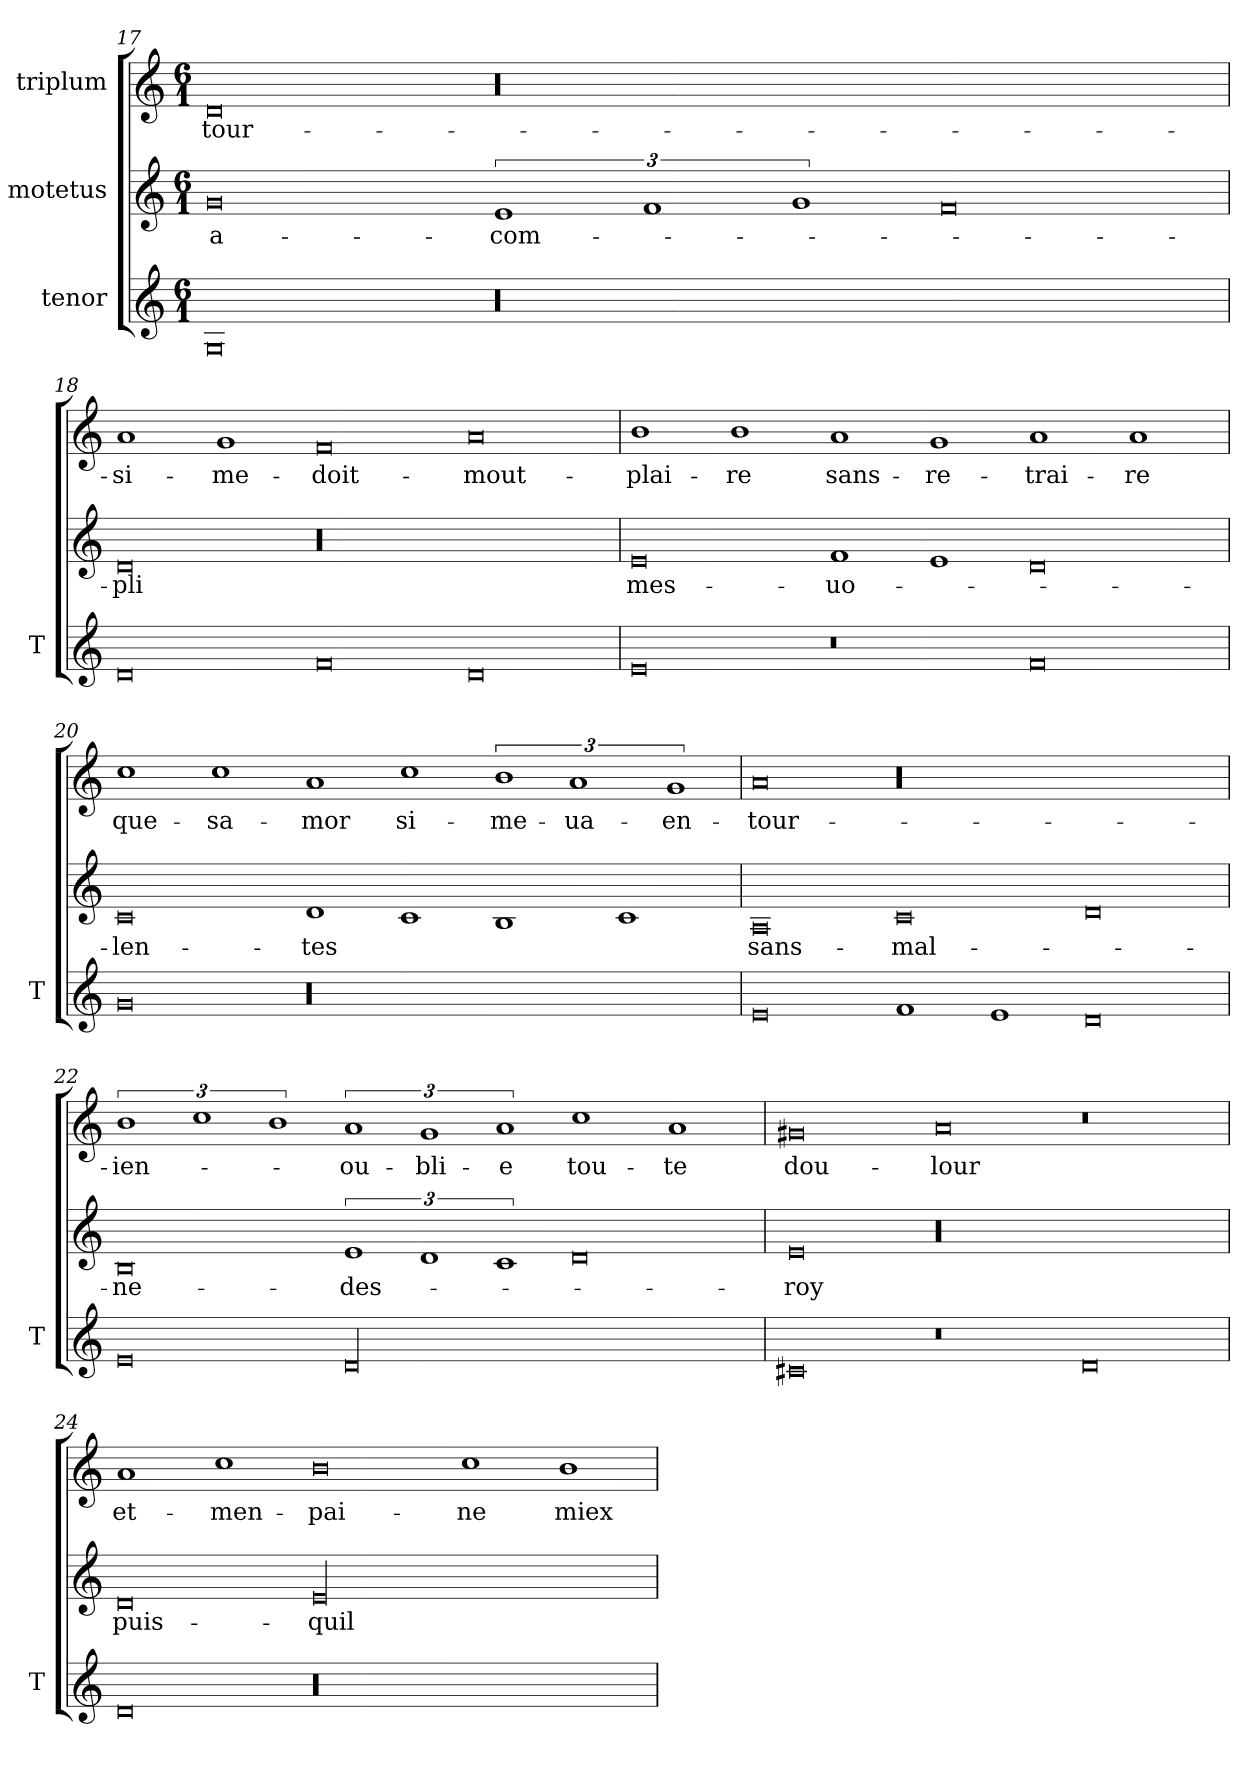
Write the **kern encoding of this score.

**kern	**kern	**text	**kern	**text
*part3	*part2	*part2	*part1	*part1
*staff3	*staff2	*staff2	*staff1	*staff1
*I"tenor	*I"motetus	*	*I"triplum	*
*I'T	*	*	*	*
*clefG2	*clefG2	*	*clefG2	*
*k[]	*k[]	*	*k[]	*
*C:	*C:	*	*C:	*
*M6/1	*M6/1	*	*M6/1	*
=17	=17	=17	=17	=17
0G/	0g/	a-	0d/	tour-
00r	3%2e/	-com-	00r	.
.	3%2f/	.	.	.
.	3%2g/	.	.	.
.	0f/	.	.	.
=18	=18	=18	=18	=18
0d/	0d/	-pli	1a/	si-
.	.	.	1g/	me-
0f/	00r	.	0f/	doit-
0d/	.	.	0a/	mout-
=19	=19	=19	=19	=19
0e/	0e/	mes-	1b\	plai-
.	.	.	1b\	-re
0r	1f/	uo-	1a/	sans-
.	1e/	.	1g/	re-
0f/	0d/	.	1a/	-trai-
.	.	.	1a/	-re
=20	=20	=20	=20	=20
0g/	0c/	-len-	1cc\	que-
.	.	.	1cc\	sa-
00r	1d/	-tes	1a/	-mor
.	1c/	.	1cc\	si-
.	1B/	.	3%2b\	me-
.	.	.	3%2a/	ua-
.	1c/	.	.	.
.	.	.	3%2g/	en-
=21	=21	=21	=21	=21
0e/	0A/	sans-	0a/	tour-
1f/	0c/	mal-	00r	.
1e/	.	.	.	.
0d/	0d/	.	.	.
=22	=22	=22	=22	=22
0e/	0B/	ne-	3%2b\	ien-
.	.	.	3%2cc\	.
.	.	.	3%2b\	.
00d/	3%2e/	des-	3%2a/	ou-
.	3%2d/	.	3%2g/	-bli-
.	3%2c/	.	3%2a/	-e
.	0d/	.	1cc\	tou-
.	.	.	1a/	-te
!!LO:PB:g=z
=23	=23	=23	=23	=23
0c#X/	0e/	-roy	0g#X/	dou-
0r	00r	.	0a/	-lour
0d/	.	.	0r	.
=24	=24	=24	=24	=24
0d/	0d/	puis-	1a/	et-
.	.	.	1cc\	men-
00r	00e/	-quil	0b\	pai-
.	.	.	1cc\	-ne
.	.	.	1b\	miex-
=	=	=	=	=
*-	*-	*-	*-	*-
